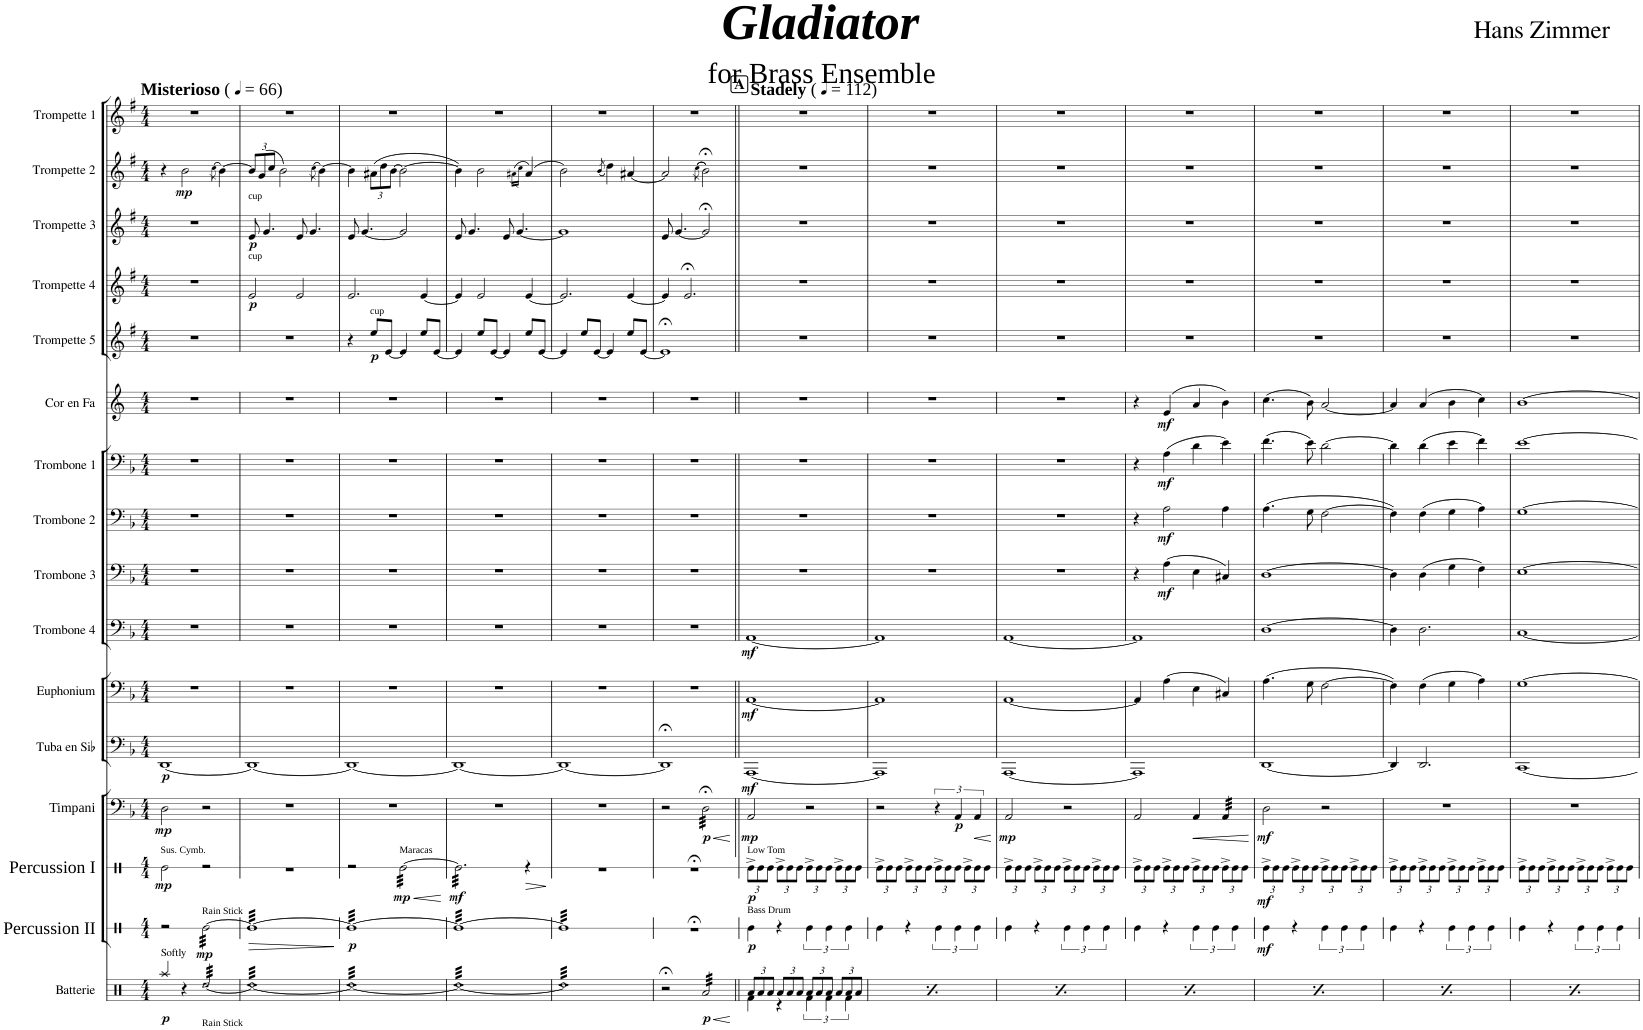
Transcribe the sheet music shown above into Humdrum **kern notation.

**kern	**dynam	**kern	**dynam	**kern	**dynam	**kern	**dynam	**kern	**dynam	**kern	**dynam	**kern	**dynam	**kern	**dynam	**kern	**dynam	**kern	**dynam	**kern	**dynam	**kern	**dynam	**kern	**dynam	**kern	**dynam	**kern	**dynam	**kern
*part16	*part16	*part15	*part15	*part14	*part14	*part13	*part13	*part12	*part12	*part11	*part11	*part10	*part10	*part9	*part9	*part8	*part8	*part7	*part7	*part6	*part6	*part5	*part5	*part4	*part4	*part3	*part3	*part2	*part2	*part1
*staff16	*staff16	*staff15	*staff15	*staff14	*staff14	*staff13	*staff13	*staff12	*staff12	*staff11	*staff11	*staff10	*staff10	*staff9	*staff9	*staff8	*staff8	*staff7	*staff7	*staff6	*staff6	*staff5	*staff5	*staff4	*staff4	*staff3	*staff3	*staff2	*staff2	*staff1
*I"Batterie	*	*I"Percussion II	*	*I"Percussion I	*	*I"Timpani	*	*I"Tuba en Sib	*	*I"Euphonium	*	*I"Trombone 4	*	*I"Trombone 3	*	*I"Trombone 2	*	*I"Trombone 1	*	*I"Cor en Fa	*	*I"Trompette 5	*	*I"Trompette 4	*	*I"Trompette 3	*	*I"Trompette 2	*	*I"Trompette 1
*I'Bat.	*	*I'Perc. II	*	*I'Perc. I	*	*I'Timp.	*	*I'Tu. Sib	*	*I'Euph.	*	*I'Trb. 4	*	*I'Trb. 3	*	*I'Trb. 2	*	*I'Trb. 1	*	*I'Cor Fa	*	*I'Trp. 5	*	*I'Trp. 4	*	*I'Trp. 3	*	*I'Trp. 2	*	*I'Trp. 1
*	*	*stria1	*	*stria1	*	*	*	*	*	*	*	*	*	*	*	*	*	*	*	*	*	*	*	*	*	*	*	*	*	*
*clefX	*	*clefX	*	*clefX	*	*clefF4	*	*clefF4	*	*clefF4	*	*clefF4	*	*clefF4	*	*clefF4	*	*clefF4	*	*clefG2	*	*clefG2	*	*clefG2	*	*clefG2	*	*clefG2	*	*clefG2
*	*	*	*	*	*	*	*	*	*	*	*	*	*	*	*	*	*	*	*	*Trd4c7	*	*Trd1c2	*	*Trd1c2	*	*Trd1c2	*	*Trd1c2	*	*Trd1c2
*k[]	*	*k[]	*	*k[]	*	*k[b-]	*	*k[b-]	*	*k[b-]	*	*k[b-]	*	*k[b-]	*	*k[b-]	*	*k[b-]	*	*k[]	*	*k[f#]	*	*k[f#]	*	*k[f#]	*	*k[f#]	*	*k[f#]
*M4/4	*	*M4/4	*	*M4/4	*	*M4/4	*	*M4/4	*	*M4/4	*	*M4/4	*	*M4/4	*	*M4/4	*	*M4/4	*	*M4/4	*	*M4/4	*	*M4/4	*	*M4/4	*	*M4/4	*	*M4/4
*MM66	*	*MM66	*	*MM66	*	*MM66	*	*MM66	*	*MM66	*	*MM66	*	*MM66	*	*MM66	*	*MM66	*	*MM66	*	*MM66	*	*MM66	*	*MM66	*	*MM66	*	*MM66
=1	=1	=1	=1	=1	=1	=1	=1	=1	=1	=1	=1	=1	=1	=1	=1	=1	=1	=1	=1	=1	=1	=1	=1	=1	=1	=1	=1	=1	=1	=1
!	!	!	!	!	!	!	!	!	!	!	!	!	!	!	!	!	!	!	!	!	!	!	!	!	!	!	!	!	!	!LO:TX:a:B:t=Misterioso
!	!	!	!	!	!	!	!	!	!	!	!	!	!	!	!	!	!	!	!	!	!	!	!	!	!	!	!	!	!	!LO:TX:a:t=(
!	!	!	!	!	!	!	!	!	!	!	!	!	!	!	!	!	!	!	!	!	!	!	!	!	!	!	!	!	!	!LO:TX:a:t=)
!	!	!	!	!LO:TX:a:t=Sus. Cymb.	!	!	!	!	!	!	!	!	!	!	!	!	!	!	!	!	!	!	!	!	!	!	!	!	!	!
!LO:TX:a:t=Softly	!	!	!	!	!	!	!	!	!	!	!	!	!	!	!	!	!	!	!	!	!	!	!	!	!	!	!	!	!	!
!	!LO:DY:b	!	!	!	!LO:DY:b	!	!LO:DY:b	!	!LO:DY:b	!	!	!	!	!	!	!	!	!	!	!	!	!	!	!	!	!	!	!	!	!
4Raa/	p	2r	.	2Re\	mp	2D\	mp	[1DD	p	1r	.	1r	.	1r	.	1r	.	1r	.	1r	.	1r	.	1r	.	1r	.	4r	.	1r
!	!	!	!	!	!	!	!	!	!	!	!	!	!	!	!	!	!	!	!	!	!	!	!	!	!	!	!	!	!LO:DY:b	!
4r	.	.	.	.	.	.	.	.	.	.	.	.	.	.	.	.	.	.	.	.	.	.	.	.	.	.	.	2b\	mp	.
!	!	!LO:TX:a:t=Rain Stick	!	!	!	!	!	!	!	!	!	!	!	!	!	!	!	!	!	!	!	!	!	!	!	!	!	!	!	!
!LO:TX:b:t=Rain Stick	!	!	!	!	!	!	!	!	!	!	!	!	!	!	!	!	!	!	!	!	!	!	!	!	!	!	!	!	!	!
!LO:N:head=diamond	!	!	!LO:DY:b	!	!	!	!	!	!	!	!	!	!	!	!	!	!	!	!	!	!	!	!	!	!	!	!	!	!	!
*tremolo	*	*	*	*	*	*	*	*	*	*	*	*	*	*	*	*	*	*	*	*	*	*	*	*	*	*	*	*	*	*
*	*	*tremolo	*	*	*	*	*	*	*	*	*	*	*	*	*	*	*	*	*	*	*	*	*	*	*	*	*	*	*	*
[32Rdd/LLL	.	[32Re\LLL	mp	2r	.	2r	.	.	.	.	.	.	.	.	.	.	.	.	.	.	.	.	.	.	.	.	.	.	.	.
32Rdd/	.	32Re\	.	.	.	.	.	.	.	.	.	.	.	.	.	.	.	.	.	.	.	.	.	.	.	.	.	.	.	.
32Rdd/	.	32Re\	.	.	.	.	.	.	.	.	.	.	.	.	.	.	.	.	.	.	.	.	.	.	.	.	.	.	.	.
32Rdd/	.	32Re\	.	.	.	.	.	.	.	.	.	.	.	.	.	.	.	.	.	.	.	.	.	.	.	.	.	.	.	.
32Rdd/	.	32Re\	.	.	.	.	.	.	.	.	.	.	.	.	.	.	.	.	.	.	.	.	.	.	.	.	.	.	.	.
32Rdd/	.	32Re\	.	.	.	.	.	.	.	.	.	.	.	.	.	.	.	.	.	.	.	.	.	.	.	.	.	.	.	.
32Rdd/	.	32Re\	.	.	.	.	.	.	.	.	.	.	.	.	.	.	.	.	.	.	.	.	.	.	.	.	.	.	.	.
32Rdd/	.	32Re\	.	.	.	.	.	.	.	.	.	.	.	.	.	.	.	.	.	.	.	.	.	.	.	.	.	.	.	.
.	.	.	.	.	.	.	.	.	.	.	.	.	.	.	.	.	.	.	.	.	.	.	.	.	.	.	.	(8qcc\	.	.
32Rdd/	.	32Re\	.	.	.	.	.	.	.	.	.	.	.	.	.	.	.	.	.	.	.	.	.	.	.	.	.	[4b\)	.	.
32Rdd/	.	32Re\	.	.	.	.	.	.	.	.	.	.	.	.	.	.	.	.	.	.	.	.	.	.	.	.	.	.	.	.
32Rdd/	.	32Re\	.	.	.	.	.	.	.	.	.	.	.	.	.	.	.	.	.	.	.	.	.	.	.	.	.	.	.	.
32Rdd/	.	32Re\	.	.	.	.	.	.	.	.	.	.	.	.	.	.	.	.	.	.	.	.	.	.	.	.	.	.	.	.
32Rdd/	.	32Re\	.	.	.	.	.	.	.	.	.	.	.	.	.	.	.	.	.	.	.	.	.	.	.	.	.	.	.	.
32Rdd/	.	32Re\	.	.	.	.	.	.	.	.	.	.	.	.	.	.	.	.	.	.	.	.	.	.	.	.	.	.	.	.
32Rdd/	.	32Re\	.	.	.	.	.	.	.	.	.	.	.	.	.	.	.	.	.	.	.	.	.	.	.	.	.	.	.	.
32Rdd/JJJ	.	32Re\JJJ	.	.	.	.	.	.	.	.	.	.	.	.	.	.	.	.	.	.	.	.	.	.	.	.	.	.	.	.
=2	=2	=2	=2	=2	=2	=2	=2	=2	=2	=2	=2	=2	=2	=2	=2	=2	=2	=2	=2	=2	=2	=2	=2	=2	=2	=2	=2	=2	=2	=2
!LO:N:head=diamond	!	!	!LO:HP:b	!	!	!	!	!	!	!	!	!	!	!	!	!	!	!	!	!	!	!	!	!	!	!	!	!	!	!
*	*	*	*	*	*	*	*	*	*	*	*	*	*	*	*	*	*	*	*	*	*	*	*	*	*	*	*	*Xbrackettup	*	*
!	!	!	!	!	!	!	!	!	!	!	!	!	!	!	!	!	!	!	!	!	!	!	!	!	!	!LO:TX:a:t=cup	!	!	!	!
!	!	!	!	!	!	!	!	!	!	!	!	!	!	!	!	!	!	!	!	!	!	!	!	!LO:TX:a:t=cup	!	!	!	!	!	!
!	!	!	!	!	!	!	!	!	!	!	!	!	!	!	!	!	!	!	!	!	!	!	!	!	!LO:DY:b	!	!LO:DY:b	!	!	!
32RddLLL	.	32ReLLL	>	1r	.	1r	.	1DD_	.	1r	.	1r	.	1r	.	1r	.	1r	.	1r	.	1r	.	2e/	p	8e/	p	12b/L]	.	1r
32Rdd	.	32Re	.	.	.	.	.	.	.	.	.	.	.	.	.	.	.	.	.	.	.	.	.	.	.	.	.	.	.	.
32Rdd	.	32Re	.	.	.	.	.	.	.	.	.	.	.	.	.	.	.	.	.	.	.	.	.	.	.	.	.	.	.	.
.	.	.	.	.	.	.	.	.	.	.	.	.	.	.	.	.	.	.	.	.	.	.	.	.	.	.	.	(12g/	.	.
32Rdd	.	32Re	.	.	.	.	.	.	.	.	.	.	.	.	.	.	.	.	.	.	.	.	.	.	.	.	.	.	.	.
32Rdd	.	32Re	.	.	.	.	.	.	.	.	.	.	.	.	.	.	.	.	.	.	.	.	.	.	.	4.g/	.	.	.	.
32Rdd	.	32Re	.	.	.	.	.	.	.	.	.	.	.	.	.	.	.	.	.	.	.	.	.	.	.	.	.	.	.	.
.	.	.	.	.	.	.	.	.	.	.	.	.	.	.	.	.	.	.	.	.	.	.	.	.	.	.	.	12cc/J	.	.
32Rdd	.	32Re	.	.	.	.	.	.	.	.	.	.	.	.	.	.	.	.	.	.	.	.	.	.	.	.	.	.	.	.
32Rdd	.	32Re	.	.	.	.	.	.	.	.	.	.	.	.	.	.	.	.	.	.	.	.	.	.	.	.	.	.	.	.
32Rdd	.	32Re	.	.	.	.	.	.	.	.	.	.	.	.	.	.	.	.	.	.	.	.	.	.	.	.	.	2b\)	.	.
32Rdd	.	32Re	.	.	.	.	.	.	.	.	.	.	.	.	.	.	.	.	.	.	.	.	.	.	.	.	.	.	.	.
32Rdd	.	32Re	.	.	.	.	.	.	.	.	.	.	.	.	.	.	.	.	.	.	.	.	.	.	.	.	.	.	.	.
32Rdd	.	32Re	.	.	.	.	.	.	.	.	.	.	.	.	.	.	.	.	.	.	.	.	.	.	.	.	.	.	.	.
32Rdd	.	32Re	.	.	.	.	.	.	.	.	.	.	.	.	.	.	.	.	.	.	.	.	.	.	.	.	.	.	.	.
32Rdd	.	32Re	.	.	.	.	.	.	.	.	.	.	.	.	.	.	.	.	.	.	.	.	.	.	.	.	.	.	.	.
32Rdd	.	32Re	.	.	.	.	.	.	.	.	.	.	.	.	.	.	.	.	.	.	.	.	.	.	.	.	.	.	.	.
32Rdd	.	32Re	.	.	.	.	.	.	.	.	.	.	.	.	.	.	.	.	.	.	.	.	.	.	.	.	.	.	.	.
32Rdd	.	32Re	.	.	.	.	.	.	.	.	.	.	.	.	.	.	.	.	.	.	.	.	.	2e/	.	8e/	.	.	.	.
32Rdd	.	32Re	.	.	.	.	.	.	.	.	.	.	.	.	.	.	.	.	.	.	.	.	.	.	.	.	.	.	.	.
32Rdd	.	32Re	.	.	.	.	.	.	.	.	.	.	.	.	.	.	.	.	.	.	.	.	.	.	.	.	.	.	.	.
32Rdd	.	32Re	.	.	.	.	.	.	.	.	.	.	.	.	.	.	.	.	.	.	.	.	.	.	.	.	.	.	.	.
32Rdd	.	32Re	.	.	.	.	.	.	.	.	.	.	.	.	.	.	.	.	.	.	.	.	.	.	.	4.g/	.	.	.	.
32Rdd	.	32Re	.	.	.	.	.	.	.	.	.	.	.	.	.	.	.	.	.	.	.	.	.	.	.	.	.	.	.	.
32Rdd	.	32Re	.	.	.	.	.	.	.	.	.	.	.	.	.	.	.	.	.	.	.	.	.	.	.	.	.	.	.	.
32Rdd	.	32Re	.	.	.	.	.	.	.	.	.	.	.	.	.	.	.	.	.	.	.	.	.	.	.	.	.	.	.	.
.	.	.	.	.	.	.	.	.	.	.	.	.	.	.	.	.	.	.	.	.	.	.	.	.	.	.	.	(>8qcc\	.	.
32Rdd	.	32Re	.	.	.	.	.	.	.	.	.	.	.	.	.	.	.	.	.	.	.	.	.	.	.	.	.	[4b\)	.	.
32Rdd	.	32Re	.	.	.	.	.	.	.	.	.	.	.	.	.	.	.	.	.	.	.	.	.	.	.	.	.	.	.	.
32Rdd	.	32Re	.	.	.	.	.	.	.	.	.	.	.	.	.	.	.	.	.	.	.	.	.	.	.	.	.	.	.	.
32Rdd	.	32Re	.	.	.	.	.	.	.	.	.	.	.	.	.	.	.	.	.	.	.	.	.	.	.	.	.	.	.	.
32Rdd	.	32Re	.	.	.	.	.	.	.	.	.	.	.	.	.	.	.	.	.	.	.	.	.	.	.	.	.	.	.	.
32Rdd	.	32Re	.	.	.	.	.	.	.	.	.	.	.	.	.	.	.	.	.	.	.	.	.	.	.	.	.	.	.	.
32Rdd	.	32Re	.	.	.	.	.	.	.	.	.	.	.	.	.	.	.	.	.	.	.	.	.	.	.	.	.	.	.	.
32RddJJJ	.	32ReJJJ	.	.	.	.	.	.	.	.	.	.	.	.	.	.	.	.	.	.	.	.	.	.	.	.	.	.	.	.
.	.	.	]	.	.	.	.	.	.	.	.	.	.	.	.	.	.	.	.	.	.	.	.	.	.	.	.	.	.	.
=3	=3	=3	=3	=3	=3	=3	=3	=3	=3	=3	=3	=3	=3	=3	=3	=3	=3	=3	=3	=3	=3	=3	=3	=3	=3	=3	=3	=3	=3	=3
!LO:N:head=diamond	!	!	!LO:DY:b	!	!	!	!	!	!	!	!	!	!	!	!	!	!	!	!	!	!	!	!	!	!	!	!	!	!	!
32RddLLL	.	32ReLLL	p	2r	.	1r	.	1DD_	.	1r	.	1r	.	1r	.	1r	.	1r	.	1r	.	4r	.	2.e/	.	8e/	.	4b\]	.	1r
32Rdd	.	32Re	.	.	.	.	.	.	.	.	.	.	.	.	.	.	.	.	.	.	.	.	.	.	.	.	.	.	.	.
32Rdd	.	32Re	.	.	.	.	.	.	.	.	.	.	.	.	.	.	.	.	.	.	.	.	.	.	.	.	.	.	.	.
32Rdd	.	32Re	.	.	.	.	.	.	.	.	.	.	.	.	.	.	.	.	.	.	.	.	.	.	.	.	.	.	.	.
32Rdd	.	32Re	.	.	.	.	.	.	.	.	.	.	.	.	.	.	.	.	.	.	.	.	.	.	.	[4.g/	.	.	.	.
32Rdd	.	32Re	.	.	.	.	.	.	.	.	.	.	.	.	.	.	.	.	.	.	.	.	.	.	.	.	.	.	.	.
32Rdd	.	32Re	.	.	.	.	.	.	.	.	.	.	.	.	.	.	.	.	.	.	.	.	.	.	.	.	.	.	.	.
32Rdd	.	32Re	.	.	.	.	.	.	.	.	.	.	.	.	.	.	.	.	.	.	.	.	.	.	.	.	.	.	.	.
!	!	!	!	!	!	!	!	!	!	!	!	!	!	!	!	!	!	!	!	!	!	!LO:TX:a:t=cup	!	!	!	!	!	!	!	!
!	!	!	!	!	!	!	!	!	!	!	!	!	!	!	!	!	!	!	!	!	!	!	!LO:DY:b	!	!	!	!	!	!	!
32Rdd	.	32Re	.	.	.	.	.	.	.	.	.	.	.	.	.	.	.	.	.	.	.	8ee/L	p	.	.	.	.	(12a#X\L	.	.
32Rdd	.	32Re	.	.	.	.	.	.	.	.	.	.	.	.	.	.	.	.	.	.	.	.	.	.	.	.	.	.	.	.
32Rdd	.	32Re	.	.	.	.	.	.	.	.	.	.	.	.	.	.	.	.	.	.	.	.	.	.	.	.	.	.	.	.
.	.	.	.	.	.	.	.	.	.	.	.	.	.	.	.	.	.	.	.	.	.	.	.	.	.	.	.	12dd\	.	.
32Rdd	.	32Re	.	.	.	.	.	.	.	.	.	.	.	.	.	.	.	.	.	.	.	.	.	.	.	.	.	.	.	.
32Rdd	.	32Re	.	.	.	.	.	.	.	.	.	.	.	.	.	.	.	.	.	.	.	[8e/J	.	.	.	.	.	.	.	.
32Rdd	.	32Re	.	.	.	.	.	.	.	.	.	.	.	.	.	.	.	.	.	.	.	.	.	.	.	.	.	.	.	.
.	.	.	.	.	.	.	.	.	.	.	.	.	.	.	.	.	.	.	.	.	.	.	.	.	.	.	.	[12b\J	.	.
32Rdd	.	32Re	.	.	.	.	.	.	.	.	.	.	.	.	.	.	.	.	.	.	.	.	.	.	.	.	.	.	.	.
32Rdd	.	32Re	.	.	.	.	.	.	.	.	.	.	.	.	.	.	.	.	.	.	.	.	.	.	.	.	.	.	.	.
!	!	!	!	!LO:TX:a:t=Maracas	!	!	!	!	!	!	!	!	!	!	!	!	!	!	!	!	!	!	!	!	!	!	!	!	!	!
!	!	!	!	!	!LO:HP:b	!	!	!	!	!	!	!	!	!	!	!	!	!	!	!	!	!	!	!	!	!	!	!	!	!
!	!	!	!	!	!LO:DY:n=1:b	!	!	!	!	!	!	!	!	!	!	!	!	!	!	!	!	!	!	!	!	!	!	!	!	!
*	*	*	*	*tremolo	*	*	*	*	*	*	*	*	*	*	*	*	*	*	*	*	*	*	*	*	*	*	*	*	*	*
32Rdd	.	32Re	.	[32Re\LLL	< mp	.	.	.	.	.	.	.	.	.	.	.	.	.	.	.	.	4e/]	.	.	.	2g/]	.	2b\_	.	.
32Rdd	.	32Re	.	32Re\	.	.	.	.	.	.	.	.	.	.	.	.	.	.	.	.	.	.	.	.	.	.	.	.	.	.
32Rdd	.	32Re	.	32Re\	.	.	.	.	.	.	.	.	.	.	.	.	.	.	.	.	.	.	.	.	.	.	.	.	.	.
32Rdd	.	32Re	.	32Re\	.	.	.	.	.	.	.	.	.	.	.	.	.	.	.	.	.	.	.	.	.	.	.	.	.	.
32Rdd	.	32Re	.	32Re\	.	.	.	.	.	.	.	.	.	.	.	.	.	.	.	.	.	.	.	.	.	.	.	.	.	.
32Rdd	.	32Re	.	32Re\	.	.	.	.	.	.	.	.	.	.	.	.	.	.	.	.	.	.	.	.	.	.	.	.	.	.
32Rdd	.	32Re	.	32Re\	.	.	.	.	.	.	.	.	.	.	.	.	.	.	.	.	.	.	.	.	.	.	.	.	.	.
32Rdd	.	32Re	.	32Re\	.	.	.	.	.	.	.	.	.	.	.	.	.	.	.	.	.	.	.	.	.	.	.	.	.	.
32Rdd	.	32Re	.	32Re\	.	.	.	.	.	.	.	.	.	.	.	.	.	.	.	.	.	8ee/L	.	[4e/	.	.	.	.	.	.
32Rdd	.	32Re	.	32Re\	.	.	.	.	.	.	.	.	.	.	.	.	.	.	.	.	.	.	.	.	.	.	.	.	.	.
32Rdd	.	32Re	.	32Re\	.	.	.	.	.	.	.	.	.	.	.	.	.	.	.	.	.	.	.	.	.	.	.	.	.	.
32Rdd	.	32Re	.	32Re\	.	.	.	.	.	.	.	.	.	.	.	.	.	.	.	.	.	.	.	.	.	.	.	.	.	.
32Rdd	.	32Re	.	32Re\	.	.	.	.	.	.	.	.	.	.	.	.	.	.	.	.	.	[8e/J	.	.	.	.	.	.	.	.
32Rdd	.	32Re	.	32Re\	.	.	.	.	.	.	.	.	.	.	.	.	.	.	.	.	.	.	.	.	.	.	.	.	.	.
32Rdd	.	32Re	.	32Re\	.	.	.	.	.	.	.	.	.	.	.	.	.	.	.	.	.	.	.	.	.	.	.	.	.	.
32RddJJJ	.	32ReJJJ	.	32Re\JJJ	.	.	.	.	.	.	.	.	.	.	.	.	.	.	.	.	.	.	.	.	.	.	.	.	.	.
.	.	.	.	.	[	.	.	.	.	.	.	.	.	.	.	.	.	.	.	.	.	.	.	.	.	.	.	.	.	.
=4	=4	=4	=4	=4	=4	=4	=4	=4	=4	=4	=4	=4	=4	=4	=4	=4	=4	=4	=4	=4	=4	=4	=4	=4	=4	=4	=4	=4	=4	=4
!LO:N:head=diamond	!	!	!	!	!LO:DY:b	!	!	!	!	!	!	!	!	!	!	!	!	!	!	!	!	!	!	!	!	!	!	!	!	!
32RddLLL	.	32ReLLL	.	32Re\]LLL	mf	1r	.	1DD_	.	1r	.	1r	.	1r	.	1r	.	1r	.	1r	.	4e/]	.	4e/]	.	8e/	.	4b\])	.	1r
32Rdd	.	32Re	.	32Re\	.	.	.	.	.	.	.	.	.	.	.	.	.	.	.	.	.	.	.	.	.	.	.	.	.	.
32Rdd	.	32Re	.	32Re\	.	.	.	.	.	.	.	.	.	.	.	.	.	.	.	.	.	.	.	.	.	.	.	.	.	.
32Rdd	.	32Re	.	32Re\	.	.	.	.	.	.	.	.	.	.	.	.	.	.	.	.	.	.	.	.	.	.	.	.	.	.
32Rdd	.	32Re	.	32Re\	.	.	.	.	.	.	.	.	.	.	.	.	.	.	.	.	.	.	.	.	.	4.g/	.	.	.	.
32Rdd	.	32Re	.	32Re\	.	.	.	.	.	.	.	.	.	.	.	.	.	.	.	.	.	.	.	.	.	.	.	.	.	.
32Rdd	.	32Re	.	32Re\	.	.	.	.	.	.	.	.	.	.	.	.	.	.	.	.	.	.	.	.	.	.	.	.	.	.
32Rdd	.	32Re	.	32Re\	.	.	.	.	.	.	.	.	.	.	.	.	.	.	.	.	.	.	.	.	.	.	.	.	.	.
32Rdd	.	32Re	.	32Re\	.	.	.	.	.	.	.	.	.	.	.	.	.	.	.	.	.	8ee/L	.	2e/	.	.	.	2b\	.	.
32Rdd	.	32Re	.	32Re\	.	.	.	.	.	.	.	.	.	.	.	.	.	.	.	.	.	.	.	.	.	.	.	.	.	.
32Rdd	.	32Re	.	32Re\	.	.	.	.	.	.	.	.	.	.	.	.	.	.	.	.	.	.	.	.	.	.	.	.	.	.
32Rdd	.	32Re	.	32Re\	.	.	.	.	.	.	.	.	.	.	.	.	.	.	.	.	.	.	.	.	.	.	.	.	.	.
32Rdd	.	32Re	.	32Re\	.	.	.	.	.	.	.	.	.	.	.	.	.	.	.	.	.	[8e/J	.	.	.	.	.	.	.	.
32Rdd	.	32Re	.	32Re\	.	.	.	.	.	.	.	.	.	.	.	.	.	.	.	.	.	.	.	.	.	.	.	.	.	.
32Rdd	.	32Re	.	32Re\	.	.	.	.	.	.	.	.	.	.	.	.	.	.	.	.	.	.	.	.	.	.	.	.	.	.
32Rdd	.	32Re	.	32Re\	.	.	.	.	.	.	.	.	.	.	.	.	.	.	.	.	.	.	.	.	.	.	.	.	.	.
32Rdd	.	32Re	.	32Re\	.	.	.	.	.	.	.	.	.	.	.	.	.	.	.	.	.	4e/]	.	.	.	8e/	.	.	.	.
32Rdd	.	32Re	.	32Re\	.	.	.	.	.	.	.	.	.	.	.	.	.	.	.	.	.	.	.	.	.	.	.	.	.	.
32Rdd	.	32Re	.	32Re\	.	.	.	.	.	.	.	.	.	.	.	.	.	.	.	.	.	.	.	.	.	.	.	.	.	.
32Rdd	.	32Re	.	32Re\	.	.	.	.	.	.	.	.	.	.	.	.	.	.	.	.	.	.	.	.	.	.	.	.	.	.
32Rdd	.	32Re	.	32Re\	.	.	.	.	.	.	.	.	.	.	.	.	.	.	.	.	.	.	.	.	.	[4.g/	.	.	.	.
32Rdd	.	32Re	.	32Re\	.	.	.	.	.	.	.	.	.	.	.	.	.	.	.	.	.	.	.	.	.	.	.	.	.	.
32Rdd	.	32Re	.	32Re\	.	.	.	.	.	.	.	.	.	.	.	.	.	.	.	.	.	.	.	.	.	.	.	.	.	.
32Rdd	.	32Re	.	32Re\JJJ	.	.	.	.	.	.	.	.	.	.	.	.	.	.	.	.	.	.	.	.	.	.	.	.	.	.
*	*	*	*	*Xtremolo	*	*	*	*	*	*	*	*	*	*	*	*	*	*	*	*	*	*	*	*	*	*	*	*	*	*
.	.	.	.	.	.	.	.	.	.	.	.	.	.	.	.	.	.	.	.	.	.	.	.	.	.	.	.	(16qa#X\LL	.	.
.	.	.	.	.	.	.	.	.	.	.	.	.	.	.	.	.	.	.	.	.	.	.	.	.	.	.	.	16qcc\JJ	.	.
!	!	!	!	!	!LO:HP:b	!	!	!	!	!	!	!	!	!	!	!	!	!	!	!	!	!	!	!	!	!	!	!	!	!
32Rdd	.	32Re	.	4r	>	.	.	.	.	.	.	.	.	.	.	.	.	.	.	.	.	8ee/L	.	[4e/	.	.	.	(4a#/)	.	.
32Rdd	.	32Re	.	.	.	.	.	.	.	.	.	.	.	.	.	.	.	.	.	.	.	.	.	.	.	.	.	.	.	.
32Rdd	.	32Re	.	.	.	.	.	.	.	.	.	.	.	.	.	.	.	.	.	.	.	.	.	.	.	.	.	.	.	.
32Rdd	.	32Re	.	.	.	.	.	.	.	.	.	.	.	.	.	.	.	.	.	.	.	.	.	.	.	.	.	.	.	.
32Rdd	.	32Re	.	.	.	.	.	.	.	.	.	.	.	.	.	.	.	.	.	.	.	[8e/J	.	.	.	.	.	.	.	.
32Rdd	.	32Re	.	.	.	.	.	.	.	.	.	.	.	.	.	.	.	.	.	.	.	.	.	.	.	.	.	.	.	.
32Rdd	.	32Re	.	.	.	.	.	.	.	.	.	.	.	.	.	.	.	.	.	.	.	.	.	.	.	.	.	.	.	.
32RddJJJ	.	32ReJJJ	.	.	.	.	.	.	.	.	.	.	.	.	.	.	.	.	.	.	.	.	.	.	.	.	.	.	.	.
.	.	.	.	.	]	.	.	.	.	.	.	.	.	.	.	.	.	.	.	.	.	.	.	.	.	.	.	.	.	.
=5	=5	=5	=5	=5	=5	=5	=5	=5	=5	=5	=5	=5	=5	=5	=5	=5	=5	=5	=5	=5	=5	=5	=5	=5	=5	=5	=5	=5	=5	=5
!LO:N:head=diamond	!	!	!	!	!	!	!	!	!	!	!	!	!	!	!	!	!	!	!	!	!	!	!	!	!	!	!	!	!	!
32Rdd]LLL	.	32Re]LLL	.	1r	.	1r	.	1DD_	.	1r	.	1r	.	1r	.	1r	.	1r	.	1r	.	4e/]	.	2.e/]	.	1g]	.	2b\)	.	1r
32Rdd	.	32Re	.	.	.	.	.	.	.	.	.	.	.	.	.	.	.	.	.	.	.	.	.	.	.	.	.	.	.	.
32Rdd	.	32Re	.	.	.	.	.	.	.	.	.	.	.	.	.	.	.	.	.	.	.	.	.	.	.	.	.	.	.	.
32Rdd	.	32Re	.	.	.	.	.	.	.	.	.	.	.	.	.	.	.	.	.	.	.	.	.	.	.	.	.	.	.	.
32Rdd	.	32Re	.	.	.	.	.	.	.	.	.	.	.	.	.	.	.	.	.	.	.	.	.	.	.	.	.	.	.	.
32Rdd	.	32Re	.	.	.	.	.	.	.	.	.	.	.	.	.	.	.	.	.	.	.	.	.	.	.	.	.	.	.	.
32Rdd	.	32Re	.	.	.	.	.	.	.	.	.	.	.	.	.	.	.	.	.	.	.	.	.	.	.	.	.	.	.	.
32Rdd	.	32Re	.	.	.	.	.	.	.	.	.	.	.	.	.	.	.	.	.	.	.	.	.	.	.	.	.	.	.	.
32Rdd	.	32Re	.	.	.	.	.	.	.	.	.	.	.	.	.	.	.	.	.	.	.	8ee/L	.	.	.	.	.	.	.	.
32Rdd	.	32Re	.	.	.	.	.	.	.	.	.	.	.	.	.	.	.	.	.	.	.	.	.	.	.	.	.	.	.	.
32Rdd	.	32Re	.	.	.	.	.	.	.	.	.	.	.	.	.	.	.	.	.	.	.	.	.	.	.	.	.	.	.	.
32Rdd	.	32Re	.	.	.	.	.	.	.	.	.	.	.	.	.	.	.	.	.	.	.	.	.	.	.	.	.	.	.	.
32Rdd	.	32Re	.	.	.	.	.	.	.	.	.	.	.	.	.	.	.	.	.	.	.	[8e/J	.	.	.	.	.	.	.	.
32Rdd	.	32Re	.	.	.	.	.	.	.	.	.	.	.	.	.	.	.	.	.	.	.	.	.	.	.	.	.	.	.	.
32Rdd	.	32Re	.	.	.	.	.	.	.	.	.	.	.	.	.	.	.	.	.	.	.	.	.	.	.	.	.	.	.	.
32Rdd	.	32Re	.	.	.	.	.	.	.	.	.	.	.	.	.	.	.	.	.	.	.	.	.	.	.	.	.	.	.	.
.	.	.	.	.	.	.	.	.	.	.	.	.	.	.	.	.	.	.	.	.	.	.	.	.	.	.	.	(8qb/	.	.
32Rdd	.	32Re	.	.	.	.	.	.	.	.	.	.	.	.	.	.	.	.	.	.	.	4e/]	.	.	.	.	.	4dd\)	.	.
32Rdd	.	32Re	.	.	.	.	.	.	.	.	.	.	.	.	.	.	.	.	.	.	.	.	.	.	.	.	.	.	.	.
32Rdd	.	32Re	.	.	.	.	.	.	.	.	.	.	.	.	.	.	.	.	.	.	.	.	.	.	.	.	.	.	.	.
32Rdd	.	32Re	.	.	.	.	.	.	.	.	.	.	.	.	.	.	.	.	.	.	.	.	.	.	.	.	.	.	.	.
32Rdd	.	32Re	.	.	.	.	.	.	.	.	.	.	.	.	.	.	.	.	.	.	.	.	.	.	.	.	.	.	.	.
32Rdd	.	32Re	.	.	.	.	.	.	.	.	.	.	.	.	.	.	.	.	.	.	.	.	.	.	.	.	.	.	.	.
32Rdd	.	32Re	.	.	.	.	.	.	.	.	.	.	.	.	.	.	.	.	.	.	.	.	.	.	.	.	.	.	.	.
32Rdd	.	32Re	.	.	.	.	.	.	.	.	.	.	.	.	.	.	.	.	.	.	.	.	.	.	.	.	.	.	.	.
32Rdd	.	32Re	.	.	.	.	.	.	.	.	.	.	.	.	.	.	.	.	.	.	.	8ee/L	.	[4e/	.	.	.	[4a#X/	.	.
32Rdd	.	32Re	.	.	.	.	.	.	.	.	.	.	.	.	.	.	.	.	.	.	.	.	.	.	.	.	.	.	.	.
32Rdd	.	32Re	.	.	.	.	.	.	.	.	.	.	.	.	.	.	.	.	.	.	.	.	.	.	.	.	.	.	.	.
32Rdd	.	32Re	.	.	.	.	.	.	.	.	.	.	.	.	.	.	.	.	.	.	.	.	.	.	.	.	.	.	.	.
32Rdd	.	32Re	.	.	.	.	.	.	.	.	.	.	.	.	.	.	.	.	.	.	.	[8e/J	.	.	.	.	.	.	.	.
32Rdd	.	32Re	.	.	.	.	.	.	.	.	.	.	.	.	.	.	.	.	.	.	.	.	.	.	.	.	.	.	.	.
32Rdd	.	32Re	.	.	.	.	.	.	.	.	.	.	.	.	.	.	.	.	.	.	.	.	.	.	.	.	.	.	.	.
32RddJJJ	.	32ReJJJ	.	.	.	.	.	.	.	.	.	.	.	.	.	.	.	.	.	.	.	.	.	.	.	.	.	.	.	.
*	*	*Xtremolo	*	*	*	*	*	*	*	*	*	*	*	*	*	*	*	*	*	*	*	*	*	*	*	*	*	*	*	*
=6	=6	=6	=6	=6	=6	=6	=6	=6	=6	=6	=6	=6	=6	=6	=6	=6	=6	=6	=6	=6	=6	=6	=6	=6	=6	=6	=6	=6	=6	=6
2r;<	.	1r;<	.	1r;<	.	2r	.	1DD;<]	.	1r	.	1r	.	1r	.	1r	.	1r	.	1r	.	1e;<]	.	4e/]	.	8e/	.	2a#/]	.	1r
.	.	.	.	.	.	.	.	.	.	.	.	.	.	.	.	.	.	.	.	.	.	.	.	.	.	[4.g/	.	.	.	.
.	.	.	.	.	.	.	.	.	.	.	.	.	.	.	.	.	.	.	.	.	.	.	.	2.e;</	.	.	.	.	.	.
.	.	.	.	.	.	.	.	.	.	.	.	.	.	.	.	.	.	.	.	.	.	.	.	.	.	.	.	((8qcc\	.	.
!	!LO:HP:b	!	!	!	!	!	!LO:HP:b	!	!	!	!	!	!	!	!	!	!	!	!	!	!	!	!	!	!	!	!	!	!	!
!	!LO:DY:n=1:b	!	!	!	!	!	!LO:DY:n=1:b	!	!	!	!	!	!	!	!	!	!	!	!	!	!	!	!	!	!	!	!	!	!	!
*	*	*	*	*	*	*tremolo	*	*	*	*	*	*	*	*	*	*	*	*	*	*	*	*	*	*	*	*	*	*	*	*
32Ra/LLL	< p	.	.	.	.	32D;<\LLL	< p	.	.	.	.	.	.	.	.	.	.	.	.	.	.	.	.	.	.	2g;</]	.	2b;<\))	.	.
32Ra/	.	.	.	.	.	32D;<\	.	.	.	.	.	.	.	.	.	.	.	.	.	.	.	.	.	.	.	.	.	.	.	.
32Ra/	.	.	.	.	.	32D;<\	.	.	.	.	.	.	.	.	.	.	.	.	.	.	.	.	.	.	.	.	.	.	.	.
32Ra/	.	.	.	.	.	32D;<\	.	.	.	.	.	.	.	.	.	.	.	.	.	.	.	.	.	.	.	.	.	.	.	.
32Ra/	.	.	.	.	.	32D;<\	.	.	.	.	.	.	.	.	.	.	.	.	.	.	.	.	.	.	.	.	.	.	.	.
32Ra/	.	.	.	.	.	32D;<\	.	.	.	.	.	.	.	.	.	.	.	.	.	.	.	.	.	.	.	.	.	.	.	.
32Ra/	.	.	.	.	.	32D;<\	.	.	.	.	.	.	.	.	.	.	.	.	.	.	.	.	.	.	.	.	.	.	.	.
32Ra/	.	.	.	.	.	32D;<\	.	.	.	.	.	.	.	.	.	.	.	.	.	.	.	.	.	.	.	.	.	.	.	.
32Ra/	.	.	.	.	.	32D;<\	.	.	.	.	.	.	.	.	.	.	.	.	.	.	.	.	.	.	.	.	.	.	.	.
32Ra/	.	.	.	.	.	32D;<\	.	.	.	.	.	.	.	.	.	.	.	.	.	.	.	.	.	.	.	.	.	.	.	.
32Ra/	.	.	.	.	.	32D;<\	.	.	.	.	.	.	.	.	.	.	.	.	.	.	.	.	.	.	.	.	.	.	.	.
32Ra/	.	.	.	.	.	32D;<\	.	.	.	.	.	.	.	.	.	.	.	.	.	.	.	.	.	.	.	.	.	.	.	.
32Ra/	.	.	.	.	.	32D;<\	.	.	.	.	.	.	.	.	.	.	.	.	.	.	.	.	.	.	.	.	.	.	.	.
32Ra/	.	.	.	.	.	32D;<\	.	.	.	.	.	.	.	.	.	.	.	.	.	.	.	.	.	.	.	.	.	.	.	.
32Ra/	.	.	.	.	.	32D;<\	.	.	.	.	.	.	.	.	.	.	.	.	.	.	.	.	.	.	.	.	.	.	.	.
32Ra/JJJ	.	.	.	.	.	32D;<\JJJ	.	.	.	.	.	.	.	.	.	.	.	.	.	.	.	.	.	.	.	.	.	.	.	.
*	*	*	*	*	*	*Xtremolo	*	*	*	*	*	*	*	*	*	*	*	*	*	*	*	*	*	*	*	*	*	*	*	*
*Xtremolo	*	*	*	*	*	*	*	*	*	*	*	*	*	*	*	*	*	*	*	*	*	*	*	*	*	*	*	*	*	*
.	[	.	.	.	.	.	[	.	.	.	.	.	.	.	.	.	.	.	.	.	.	.	.	.	.	.	.	.	.	.
=7||	=7||	=7||	=7||	=7||	=7||	=7||	=7||	=7||	=7||	=7||	=7||	=7||	=7||	=7||	=7||	=7||	=7||	=7||	=7||	=7||	=7||	=7||	=7||	=7||	=7||	=7||	=7||	=7||	=7||	=7||
!!LO:REH:place=s1:a:B:cj:fs=14:t=A
*Xbrackettup	*	*	*	*Xbrackettup	*	*	*	*	*	*	*	*	*	*	*	*	*	*	*	*	*	*	*	*	*	*	*	*	*	*
*	*	*	*	*	*	*	*	*	*	*	*	*	*	*	*	*	*	*	*	*	*	*	*	*	*	*	*	*	*	*MM112
*^	*	*	*	*	*	*	*	*	*	*	*	*	*	*	*	*	*	*	*	*	*	*	*	*	*	*	*	*	*	*
!	!	!	!	!	!	!	!	!	!	!	!	!	!	!	!	!	!	!	!	!	!	!	!	!	!	!	!	!	!	!	!LO:TX:a:B:t=Stadely
!	!	!	!	!	!	!	!	!	!	!	!	!	!	!	!	!	!	!	!	!	!	!	!	!	!	!	!	!	!	!	!LO:TX:a:t=(
!	!	!	!	!	!	!	!	!	!	!	!	!	!	!	!	!	!	!	!	!	!	!	!	!	!	!	!	!	!	!	!LO:TX:a:t=)
!	!	!	!	!	!LO:TX:a:t=Low Tom	!	!	!	!	!	!	!	!	!	!	!	!	!	!	!	!	!	!	!	!	!	!	!	!	!	!
!	!	!	!LO:TX:a:t=Bass Drum	!	!	!	!	!	!	!	!	!	!	!	!	!	!	!	!	!	!	!	!	!	!	!	!	!	!	!	!
!	!	!	!	!LO:DY:b	!	!LO:DY:b	!	!LO:DY:b	!	!LO:DY:b	!	!LO:DY:b	!	!LO:DY:b	!	!	!	!	!	!	!	!	!	!	!	!	!	!	!	!	!
12Ra/L	4Rf\	.	4Re\	p	12Re^\L	p	2AA/	mp	[1AAA	mf	[1AA	mf	[1AA	mf	1r	.	1r	.	1r	.	1r	.	1r	.	1r	.	1r	.	1r	.	1r
12Ra/	.	.	.	.	12Re\	.	.	.	.	.	.	.	.	.	.	.	.	.	.	.	.	.	.	.	.	.	.	.	.	.	.
12Ra/J	.	.	.	.	12Re\J	.	.	.	.	.	.	.	.	.	.	.	.	.	.	.	.	.	.	.	.	.	.	.	.	.	.
12Ra/L	4r	.	4r	.	12Re^\L	.	.	.	.	.	.	.	.	.	.	.	.	.	.	.	.	.	.	.	.	.	.	.	.	.	.
12Ra/	.	.	.	.	12Re\	.	.	.	.	.	.	.	.	.	.	.	.	.	.	.	.	.	.	.	.	.	.	.	.	.	.
12Ra/J	.	.	.	.	12Re\J	.	.	.	.	.	.	.	.	.	.	.	.	.	.	.	.	.	.	.	.	.	.	.	.	.	.
*	*brackettup	*	*	*	*	*	*	*	*	*	*	*	*	*	*	*	*	*	*	*	*	*	*	*	*	*	*	*	*	*	*
12Ra/L	6Rf\	.	6Re\	.	12Re^\L	.	2r	.	.	.	.	.	.	.	.	.	.	.	.	.	.	.	.	.	.	.	.	.	.	.	.
12Ra/	.	.	.	.	12Re\	.	.	.	.	.	.	.	.	.	.	.	.	.	.	.	.	.	.	.	.	.	.	.	.	.	.
12Ra/J	6Rf\	.	6Re\	.	12Re\J	.	.	.	.	.	.	.	.	.	.	.	.	.	.	.	.	.	.	.	.	.	.	.	.	.	.
*Xbrackettup	*	*	*	*	*	*	*	*	*	*	*	*	*	*	*	*	*	*	*	*	*	*	*	*	*	*	*	*	*	*	*
12Ra/L	.	.	.	.	12Re^\L	.	.	.	.	.	.	.	.	.	.	.	.	.	.	.	.	.	.	.	.	.	.	.	.	.	.
12Ra/	6Rf\	.	6Re\	.	12Re\	.	.	.	.	.	.	.	.	.	.	.	.	.	.	.	.	.	.	.	.	.	.	.	.	.	.
12Ra/J	.	.	.	.	12Re\J	.	.	.	.	.	.	.	.	.	.	.	.	.	.	.	.	.	.	.	.	.	.	.	.	.	.
=8	=8	=8	=8	=8	=8	=8	=8	=8	=8	=8	=8	=8	=8	=8	=8	=8	=8	=8	=8	=8	=8	=8	=8	=8	=8	=8	=8	=8	=8	=8	=8
12Ra/L	4Rf\	.	4Re\	.	12Re^\L	.	2r	.	1AAA]	.	1AA]	.	1AA]	.	1r	.	1r	.	1r	.	1r	.	1r	.	1r	.	1r	.	1r	.	1r
12Ra/	.	.	.	.	12Re\	.	.	.	.	.	.	.	.	.	.	.	.	.	.	.	.	.	.	.	.	.	.	.	.	.	.
12Ra/J	.	.	.	.	12Re\J	.	.	.	.	.	.	.	.	.	.	.	.	.	.	.	.	.	.	.	.	.	.	.	.	.	.
12Ra/L	4r	.	4r	.	12Re^\L	.	.	.	.	.	.	.	.	.	.	.	.	.	.	.	.	.	.	.	.	.	.	.	.	.	.
12Ra/	.	.	.	.	12Re\	.	.	.	.	.	.	.	.	.	.	.	.	.	.	.	.	.	.	.	.	.	.	.	.	.	.
12Ra/J	.	.	.	.	12Re\J	.	.	.	.	.	.	.	.	.	.	.	.	.	.	.	.	.	.	.	.	.	.	.	.	.	.
*	*brackettup	*	*	*	*	*	*	*	*	*	*	*	*	*	*	*	*	*	*	*	*	*	*	*	*	*	*	*	*	*	*
12Ra/L	6Rf\	.	6Re\	.	12Re^\L	.	6r	.	.	.	.	.	.	.	.	.	.	.	.	.	.	.	.	.	.	.	.	.	.	.	.
12Ra/	.	.	.	.	12Re\	.	.	.	.	.	.	.	.	.	.	.	.	.	.	.	.	.	.	.	.	.	.	.	.	.	.
!	!	!	!	!	!	!	!	!LO:DY:b	!	!	!	!	!	!	!	!	!	!	!	!	!	!	!	!	!	!	!	!	!	!	!
12Ra/J	6Rf\	.	6Re\	.	12Re\J	.	6AA/	p	.	.	.	.	.	.	.	.	.	.	.	.	.	.	.	.	.	.	.	.	.	.	.
*Xbrackettup	*	*	*	*	*	*	*	*	*	*	*	*	*	*	*	*	*	*	*	*	*	*	*	*	*	*	*	*	*	*	*
12Ra/L	.	.	.	.	12Re^\L	.	.	.	.	.	.	.	.	.	.	.	.	.	.	.	.	.	.	.	.	.	.	.	.	.	.
!	!	!	!	!	!	!	!	!LO:HP:b	!	!	!	!	!	!	!	!	!	!	!	!	!	!	!	!	!	!	!	!	!	!	!
12Ra/	6Rf\	.	6Re\	.	12Re\	.	6AA/	<	.	.	.	.	.	.	.	.	.	.	.	.	.	.	.	.	.	.	.	.	.	.	.
12Ra/J	.	.	.	.	12Re\J	.	.	.	.	.	.	.	.	.	.	.	.	.	.	.	.	.	.	.	.	.	.	.	.	.	.
*v	*v	*	*	*	*	*	*	*	*	*	*	*	*	*	*	*	*	*	*	*	*	*	*	*	*	*	*	*	*	*	*
.	.	.	.	.	.	.	[	.	.	.	.	.	.	.	.	.	.	.	.	.	.	.	.	.	.	.	.	.	.	.
=9	=9	=9	=9	=9	=9	=9	=9	=9	=9	=9	=9	=9	=9	=9	=9	=9	=9	=9	=9	=9	=9	=9	=9	=9	=9	=9	=9	=9	=9	=9
*^	*	*	*	*	*	*	*	*	*	*	*	*	*	*	*	*	*	*	*	*	*	*	*	*	*	*	*	*	*	*
!	!	!	!	!	!	!	!	!LO:DY:b	!	!	!	!	!	!	!	!	!	!	!	!	!	!	!	!	!	!	!	!	!	!	!
12Ra/L	4Rf\	.	4Re\	.	12Re^\L	.	2AA/	mp	[1AAA	.	[1AA	.	[1AA	.	1r	.	1r	.	1r	.	1r	.	1r	.	1r	.	1r	.	1r	.	1r
12Ra/	.	.	.	.	12Re\	.	.	.	.	.	.	.	.	.	.	.	.	.	.	.	.	.	.	.	.	.	.	.	.	.	.
12Ra/J	.	.	.	.	12Re\J	.	.	.	.	.	.	.	.	.	.	.	.	.	.	.	.	.	.	.	.	.	.	.	.	.	.
12Ra/L	4r	.	4r	.	12Re^\L	.	.	.	.	.	.	.	.	.	.	.	.	.	.	.	.	.	.	.	.	.	.	.	.	.	.
12Ra/	.	.	.	.	12Re\	.	.	.	.	.	.	.	.	.	.	.	.	.	.	.	.	.	.	.	.	.	.	.	.	.	.
12Ra/J	.	.	.	.	12Re\J	.	.	.	.	.	.	.	.	.	.	.	.	.	.	.	.	.	.	.	.	.	.	.	.	.	.
*	*brackettup	*	*	*	*	*	*	*	*	*	*	*	*	*	*	*	*	*	*	*	*	*	*	*	*	*	*	*	*	*	*
12Ra/L	6Rf\	.	6Re\	.	12Re^\L	.	2r	.	.	.	.	.	.	.	.	.	.	.	.	.	.	.	.	.	.	.	.	.	.	.	.
12Ra/	.	.	.	.	12Re\	.	.	.	.	.	.	.	.	.	.	.	.	.	.	.	.	.	.	.	.	.	.	.	.	.	.
12Ra/J	6Rf\	.	6Re\	.	12Re\J	.	.	.	.	.	.	.	.	.	.	.	.	.	.	.	.	.	.	.	.	.	.	.	.	.	.
*Xbrackettup	*	*	*	*	*	*	*	*	*	*	*	*	*	*	*	*	*	*	*	*	*	*	*	*	*	*	*	*	*	*	*
12Ra/L	.	.	.	.	12Re^\L	.	.	.	.	.	.	.	.	.	.	.	.	.	.	.	.	.	.	.	.	.	.	.	.	.	.
12Ra/	6Rf\	.	6Re\	.	12Re\	.	.	.	.	.	.	.	.	.	.	.	.	.	.	.	.	.	.	.	.	.	.	.	.	.	.
12Ra/J	.	.	.	.	12Re\J	.	.	.	.	.	.	.	.	.	.	.	.	.	.	.	.	.	.	.	.	.	.	.	.	.	.
=10	=10	=10	=10	=10	=10	=10	=10	=10	=10	=10	=10	=10	=10	=10	=10	=10	=10	=10	=10	=10	=10	=10	=10	=10	=10	=10	=10	=10	=10	=10	=10
12Ra/L	4Rf\	.	4Re\	.	12Re^\L	.	2AA/	.	1AAA]	.	4AA/]	.	1AA]	.	4r	.	4r	.	4r	.	4r	.	1r	.	1r	.	1r	.	1r	.	1r
12Ra/	.	.	.	.	12Re\	.	.	.	.	.	.	.	.	.	.	.	.	.	.	.	.	.	.	.	.	.	.	.	.	.	.
12Ra/J	.	.	.	.	12Re\J	.	.	.	.	.	.	.	.	.	.	.	.	.	.	.	.	.	.	.	.	.	.	.	.	.	.
!	!	!	!	!	!	!	!	!	!	!	!	!	!	!	!	!LO:DY:b	!	!LO:DY:b	!	!LO:DY:b	!	!LO:DY:b	!	!	!	!	!	!	!	!	!
12Ra/L	4r	.	4r	.	12Re^\L	.	.	.	.	.	(4A\	.	.	.	(4A\	mf	2A\	mf	(4A\	mf	(4e/	mf	.	.	.	.	.	.	.	.	.
12Ra/	.	.	.	.	12Re\	.	.	.	.	.	.	.	.	.	.	.	.	.	.	.	.	.	.	.	.	.	.	.	.	.	.
12Ra/J	.	.	.	.	12Re\J	.	.	.	.	.	.	.	.	.	.	.	.	.	.	.	.	.	.	.	.	.	.	.	.	.	.
*	*brackettup	*	*	*	*	*	*	*	*	*	*	*	*	*	*	*	*	*	*	*	*	*	*	*	*	*	*	*	*	*	*
!	!	!	!	!	!	!	!	!LO:HP:b	!	!	!	!	!	!	!	!	!	!	!	!	!	!	!	!	!	!	!	!	!	!	!
12Ra/L	6Rf\	.	6Re\	.	12Re^\L	.	4AA/	<	.	.	4E\	.	.	.	4E\	.	.	.	4d\	.	4a/	.	.	.	.	.	.	.	.	.	.
12Ra/	.	.	.	.	12Re\	.	.	.	.	.	.	.	.	.	.	.	.	.	.	.	.	.	.	.	.	.	.	.	.	.	.
12Ra/J	6Rf\	.	6Re\	.	12Re\J	.	.	.	.	.	.	.	.	.	.	.	.	.	.	.	.	.	.	.	.	.	.	.	.	.	.
*Xbrackettup	*	*	*	*	*	*	*	*	*	*	*	*	*	*	*	*	*	*	*	*	*	*	*	*	*	*	*	*	*	*	*
*	*	*	*	*	*	*	*tremolo	*	*	*	*	*	*	*	*	*	*	*	*	*	*	*	*	*	*	*	*	*	*	*	*
12Ra/L	.	.	.	.	12Re^\L	.	32AA/LLL	.	.	.	4C#X/)	.	.	.	4C#X/)	.	4A\	.	4e\)	.	4b\)	.	.	.	.	.	.	.	.	.	.
.	.	.	.	.	.	.	32AA/	.	.	.	.	.	.	.	.	.	.	.	.	.	.	.	.	.	.	.	.	.	.	.	.
.	.	.	.	.	.	.	32AA/	.	.	.	.	.	.	.	.	.	.	.	.	.	.	.	.	.	.	.	.	.	.	.	.
12Ra/	6Rf\	.	6Re\	.	12Re\	.	.	.	.	.	.	.	.	.	.	.	.	.	.	.	.	.	.	.	.	.	.	.	.	.	.
.	.	.	.	.	.	.	32AA/	.	.	.	.	.	.	.	.	.	.	.	.	.	.	.	.	.	.	.	.	.	.	.	.
.	.	.	.	.	.	.	32AA/	.	.	.	.	.	.	.	.	.	.	.	.	.	.	.	.	.	.	.	.	.	.	.	.
.	.	.	.	.	.	.	32AA/	.	.	.	.	.	.	.	.	.	.	.	.	.	.	.	.	.	.	.	.	.	.	.	.
12Ra/J	.	.	.	.	12Re\J	.	.	.	.	.	.	.	.	.	.	.	.	.	.	.	.	.	.	.	.	.	.	.	.	.	.
.	.	.	.	.	.	.	32AA/	.	.	.	.	.	.	.	.	.	.	.	.	.	.	.	.	.	.	.	.	.	.	.	.
.	.	.	.	.	.	.	32AA/JJJ	.	.	.	.	.	.	.	.	.	.	.	.	.	.	.	.	.	.	.	.	.	.	.	.
*	*	*	*	*	*	*	*Xtremolo	*	*	*	*	*	*	*	*	*	*	*	*	*	*	*	*	*	*	*	*	*	*	*	*
*v	*v	*	*	*	*	*	*	*	*	*	*	*	*	*	*	*	*	*	*	*	*	*	*	*	*	*	*	*	*	*	*
.	.	.	.	.	.	.	[	.	.	.	.	.	.	.	.	.	.	.	.	.	.	.	.	.	.	.	.	.	.	.
=11	=11	=11	=11	=11	=11	=11	=11	=11	=11	=11	=11	=11	=11	=11	=11	=11	=11	=11	=11	=11	=11	=11	=11	=11	=11	=11	=11	=11	=11	=11
*^	*	*	*	*	*	*	*	*	*	*	*	*	*	*	*	*	*	*	*	*	*	*	*	*	*	*	*	*	*	*
!	!	!	!	!LO:DY:b	!	!LO:DY:b	!	!LO:DY:b	!	!	!	!	!	!	!	!	!	!	!	!	!	!	!	!	!	!	!	!	!	!	!
12Ra/L	4Rf\	.	4Re\	mf	12Re^\L	mf	2D\	mf	[1DD	.	(4.A\	.	[1D	.	[1D	.	(4.A\	.	(4.f\	.	(4.cc\	.	1r	.	1r	.	1r	.	1r	.	1r
12Ra/	.	.	.	.	12Re\	.	.	.	.	.	.	.	.	.	.	.	.	.	.	.	.	.	.	.	.	.	.	.	.	.	.
12Ra/J	.	.	.	.	12Re\J	.	.	.	.	.	.	.	.	.	.	.	.	.	.	.	.	.	.	.	.	.	.	.	.	.	.
12Ra/L	4r	.	4r	.	12Re^\L	.	.	.	.	.	.	.	.	.	.	.	.	.	.	.	.	.	.	.	.	.	.	.	.	.	.
12Ra/	.	.	.	.	12Re\	.	.	.	.	.	.	.	.	.	.	.	.	.	.	.	.	.	.	.	.	.	.	.	.	.	.
.	.	.	.	.	.	.	.	.	.	.	8G\	.	.	.	.	.	8G\	.	8e\)	.	8b\)	.	.	.	.	.	.	.	.	.	.
12Ra/J	.	.	.	.	12Re\J	.	.	.	.	.	.	.	.	.	.	.	.	.	.	.	.	.	.	.	.	.	.	.	.	.	.
*	*brackettup	*	*	*	*	*	*	*	*	*	*	*	*	*	*	*	*	*	*	*	*	*	*	*	*	*	*	*	*	*	*
12Ra/L	6Rf\	.	6Re\	.	12Re^\L	.	2r	.	.	.	[2F\	.	.	.	.	.	[2F\	.	[2d\	.	[2a/	.	.	.	.	.	.	.	.	.	.
12Ra/	.	.	.	.	12Re\	.	.	.	.	.	.	.	.	.	.	.	.	.	.	.	.	.	.	.	.	.	.	.	.	.	.
12Ra/J	6Rf\	.	6Re\	.	12Re\J	.	.	.	.	.	.	.	.	.	.	.	.	.	.	.	.	.	.	.	.	.	.	.	.	.	.
*Xbrackettup	*	*	*	*	*	*	*	*	*	*	*	*	*	*	*	*	*	*	*	*	*	*	*	*	*	*	*	*	*	*	*
12Ra/L	.	.	.	.	12Re^\L	.	.	.	.	.	.	.	.	.	.	.	.	.	.	.	.	.	.	.	.	.	.	.	.	.	.
12Ra/	6Rf\	.	6Re\	.	12Re\	.	.	.	.	.	.	.	.	.	.	.	.	.	.	.	.	.	.	.	.	.	.	.	.	.	.
12Ra/J	.	.	.	.	12Re\J	.	.	.	.	.	.	.	.	.	.	.	.	.	.	.	.	.	.	.	.	.	.	.	.	.	.
=12	=12	=12	=12	=12	=12	=12	=12	=12	=12	=12	=12	=12	=12	=12	=12	=12	=12	=12	=12	=12	=12	=12	=12	=12	=12	=12	=12	=12	=12	=12	=12
12Ra/L	4Rf\	.	4Re\	.	12Re^\L	.	1r	.	4DD/]	.	4F\])	.	4D\]	.	4D\]	.	4F\])	.	4d\]	.	4a/]	.	1r	.	1r	.	1r	.	1r	.	1r
12Ra/	.	.	.	.	12Re\	.	.	.	.	.	.	.	.	.	.	.	.	.	.	.	.	.	.	.	.	.	.	.	.	.	.
12Ra/J	.	.	.	.	12Re\J	.	.	.	.	.	.	.	.	.	.	.	.	.	.	.	.	.	.	.	.	.	.	.	.	.	.
12Ra/L	4r	.	4r	.	12Re^\L	.	.	.	2.DD/	.	(4F\	.	2.D\	.	(4D\	.	(4F\	.	(4d\	.	(4a/	.	.	.	.	.	.	.	.	.	.
12Ra/	.	.	.	.	12Re\	.	.	.	.	.	.	.	.	.	.	.	.	.	.	.	.	.	.	.	.	.	.	.	.	.	.
12Ra/J	.	.	.	.	12Re\J	.	.	.	.	.	.	.	.	.	.	.	.	.	.	.	.	.	.	.	.	.	.	.	.	.	.
*	*brackettup	*	*	*	*	*	*	*	*	*	*	*	*	*	*	*	*	*	*	*	*	*	*	*	*	*	*	*	*	*	*
12Ra/L	6Rf\	.	6Re\	.	12Re^\L	.	.	.	.	.	4G\	.	.	.	4G\	.	4G\	.	4e\	.	4b\	.	.	.	.	.	.	.	.	.	.
12Ra/	.	.	.	.	12Re\	.	.	.	.	.	.	.	.	.	.	.	.	.	.	.	.	.	.	.	.	.	.	.	.	.	.
12Ra/J	6Rf\	.	6Re\	.	12Re\J	.	.	.	.	.	.	.	.	.	.	.	.	.	.	.	.	.	.	.	.	.	.	.	.	.	.
*Xbrackettup	*	*	*	*	*	*	*	*	*	*	*	*	*	*	*	*	*	*	*	*	*	*	*	*	*	*	*	*	*	*	*
12Ra/L	.	.	.	.	12Re^\L	.	.	.	.	.	4A\)	.	.	.	4F\)	.	4A\)	.	4f\)	.	4cc\)	.	.	.	.	.	.	.	.	.	.
12Ra/	6Rf\	.	6Re\	.	12Re\	.	.	.	.	.	.	.	.	.	.	.	.	.	.	.	.	.	.	.	.	.	.	.	.	.	.
12Ra/J	.	.	.	.	12Re\J	.	.	.	.	.	.	.	.	.	.	.	.	.	.	.	.	.	.	.	.	.	.	.	.	.	.
=13	=13	=13	=13	=13	=13	=13	=13	=13	=13	=13	=13	=13	=13	=13	=13	=13	=13	=13	=13	=13	=13	=13	=13	=13	=13	=13	=13	=13	=13	=13	=13
12Ra/L	4Rf\	.	4Re\	.	12Re^\L	.	1r	.	[1CC	.	[1G	.	[1C	.	[1E	.	[1G	.	[1e	.	[1b	.	1r	.	1r	.	1r	.	1r	.	1r
12Ra/	.	.	.	.	12Re\	.	.	.	.	.	.	.	.	.	.	.	.	.	.	.	.	.	.	.	.	.	.	.	.	.	.
12Ra/J	.	.	.	.	12Re\J	.	.	.	.	.	.	.	.	.	.	.	.	.	.	.	.	.	.	.	.	.	.	.	.	.	.
12Ra/L	4r	.	4r	.	12Re^\L	.	.	.	.	.	.	.	.	.	.	.	.	.	.	.	.	.	.	.	.	.	.	.	.	.	.
12Ra/	.	.	.	.	12Re\	.	.	.	.	.	.	.	.	.	.	.	.	.	.	.	.	.	.	.	.	.	.	.	.	.	.
12Ra/J	.	.	.	.	12Re\J	.	.	.	.	.	.	.	.	.	.	.	.	.	.	.	.	.	.	.	.	.	.	.	.	.	.
*	*brackettup	*	*	*	*	*	*	*	*	*	*	*	*	*	*	*	*	*	*	*	*	*	*	*	*	*	*	*	*	*	*
12Ra/L	6Rf\	.	6Re\	.	12Re^\L	.	.	.	.	.	.	.	.	.	.	.	.	.	.	.	.	.	.	.	.	.	.	.	.	.	.
12Ra/	.	.	.	.	12Re\	.	.	.	.	.	.	.	.	.	.	.	.	.	.	.	.	.	.	.	.	.	.	.	.	.	.
12Ra/J	6Rf\	.	6Re\	.	12Re\J	.	.	.	.	.	.	.	.	.	.	.	.	.	.	.	.	.	.	.	.	.	.	.	.	.	.
*Xbrackettup	*	*	*	*	*	*	*	*	*	*	*	*	*	*	*	*	*	*	*	*	*	*	*	*	*	*	*	*	*	*	*
12Ra/L	.	.	.	.	12Re^\L	.	.	.	.	.	.	.	.	.	.	.	.	.	.	.	.	.	.	.	.	.	.	.	.	.	.
12Ra/	6Rf\	.	6Re\	.	12Re\	.	.	.	.	.	.	.	.	.	.	.	.	.	.	.	.	.	.	.	.	.	.	.	.	.	.
12Ra/J	.	.	.	.	12Re\J	.	.	.	.	.	.	.	.	.	.	.	.	.	.	.	.	.	.	.	.	.	.	.	.	.	.
*v	*v	*	*	*	*	*	*	*	*	*	*	*	*	*	*	*	*	*	*	*	*	*	*	*	*	*	*	*	*	*	*
=	=	=	=	=	=	=	=	=	=	=	=	=	=	=	=	=	=	=	=	=	=	=	=	=	=	=	=	=	=	=
*-	*-	*-	*-	*-	*-	*-	*-	*-	*-	*-	*-	*-	*-	*-	*-	*-	*-	*-	*-	*-	*-	*-	*-	*-	*-	*-	*-	*-	*-	*-
